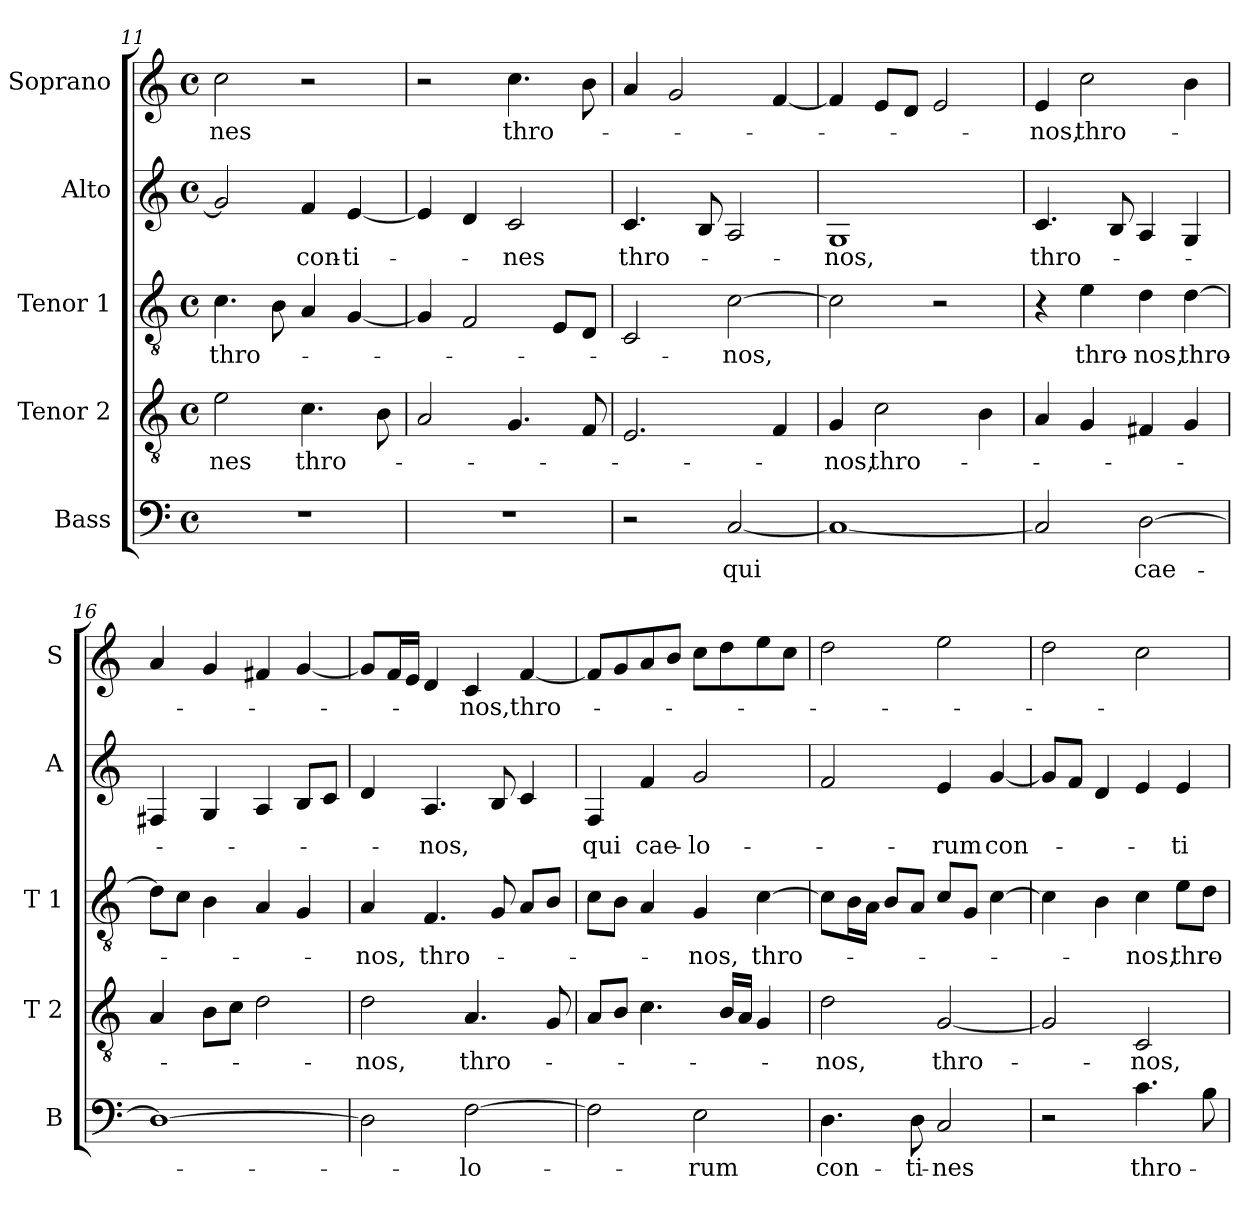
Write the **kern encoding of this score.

**kern	**text	**kern	**text	**kern	**text	**kern	**text	**kern	**text
*part5	*part5	*part4	*part4	*part3	*part3	*part2	*part2	*part1	*part1
*staff5	*staff5	*staff4	*staff4	*staff3	*staff3	*staff2	*staff2	*staff1	*staff1
*I"Bass	*	*I"Tenor 2	*	*I"Tenor 1	*	*I"Alto	*	*I"Soprano	*
*I'B	*	*I'T 2	*	*I'T 1	*	*I'A	*	*I'S	*
!!LO:PB:g=z
*clefF4	*	*clefGv2	*	*clefGv2	*	*clefG2	*	*clefG2	*
*k[]	*	*k[]	*	*k[]	*	*k[]	*	*k[]	*
*C:	*	*C:	*	*C:	*	*C:	*	*C:	*
*M4/4	*	*M4/4	*	*M4/4	*	*M4/4	*	*M4/4	*
*met(c)	*	*met(c)	*	*met(c)	*	*met(c)	*	*met(c)	*
=11	=11	=11	=11	=11	=11	=11	=11	=11	=11
1r	.	2e\	-nes	4.c\	thro-	2g/]	.	2cc\	-nes
.	.	.	.	8B\	.	.	.	.	.
.	.	4.c\	thro-	4A/	.	4f/	con-	2r	.
.	.	.	.	[4G/	.	[4e/	-ti-	.	.
.	.	8B\	.	.	.	.	.	.	.
=12	=12	=12	=12	=12	=12	=12	=12	=12	=12
1r	.	2A/	.	4G/]	.	4e/]	.	2r	.
.	.	.	.	2F/	.	4d/	.	.	.
.	.	4.G/	.	.	.	2c/	-nes	4.cc\	thro-
.	.	.	.	8E/L	.	.	.	.	.
.	.	8F/	.	8D/J	.	.	.	8b\	.
=13	=13	=13	=13	=13	=13	=13	=13	=13	=13
2r	.	2.E/	.	2C/	.	4.c/	thro-	4a/	.
.	.	.	.	.	.	.	.	2g/	.
.	.	.	.	.	.	8B/	.	.	.
[2C/	qui	.	.	[2c\	-nos,	2A/	.	.	.
.	.	4F/	.	.	.	.	.	[4f/	.
=14	=14	=14	=14	=14	=14	=14	=14	=14	=14
1C_	.	4G/	-nos,	2c\]	.	1G	-nos,	4f/]	.
.	.	2c\	thro-	.	.	.	.	8e/L	.
.	.	.	.	.	.	.	.	8d/J	.
.	.	.	.	2r	.	.	.	2e/	.
.	.	4B\	.	.	.	.	.	.	.
=15	=15	=15	=15	=15	=15	=15	=15	=15	=15
2C/]	.	4A/	.	4r	.	4.c/	thro-	4e/	-nos,
.	.	4G/	.	4e\	thro-	.	.	2cc\	thro-
.	.	.	.	.	.	8B/	.	.	.
[2D\	cae-	4F#X/	.	4d\	-nos,	4A/	.	.	.
.	.	4G/	.	[4d\	thro-	4G/	.	4b\	.
!!LO:LB:g=z
=16	=16	=16	=16	=16	=16	=16	=16	=16	=16
1D_	.	4A/	.	8d\L]	.	4F#X/	.	4a/	.
.	.	.	.	8c\J	.	.	.	.	.
.	.	8B\L	.	4B\	.	4G/	.	4g/	.
.	.	8c\J	.	.	.	.	.	.	.
.	.	2d\	.	4A/	.	4A/	.	4f#X/	.
.	.	.	.	4G/	.	8B/L	.	[4g/	.
.	.	.	.	.	.	8c/J	.	.	.
=17	=17	=17	=17	=17	=17	=17	=17	=17	=17
2D\]	.	2d\	-nos,	4A/	-nos,	4d/	.	8g/L]	.
.	.	.	.	.	.	.	.	16f/L	.
.	.	.	.	.	.	.	.	16e/JJ	.
.	.	.	.	4.F/	thro-	4.A/	-nos,	4d/	.
[2F\	-lo-	4.A/	thro-	.	.	.	.	4c/	-nos,
.	.	.	.	8G/	.	8B/	.	.	.
.	.	.	.	8A/L	.	4c/	.	[4f/	thro-
.	.	8G/	.	8B/J	.	.	.	.	.
=18	=18	=18	=18	=18	=18	=18	=18	=18	=18
2F\]	.	8A/L	.	8c\L	.	4F/	qui	8f/L]	.
.	.	8B/J	.	8B\J	.	.	.	8g/	.
.	.	4.c\	.	4A/	.	4f/	cae-	8a/	.
.	.	.	.	.	.	.	.	8b/J	.
2E\	-rum	.	.	4G/	-nos,	2g/	-lo-	8cc\L	.
.	.	16B/LL	.	.	.	.	.	8dd\	.
.	.	16A/JJ	.	.	.	.	.	.	.
.	.	4G/	.	[4c\	thro-	.	.	8ee\	.
.	.	.	.	.	.	.	.	8cc\J	.
=19	=19	=19	=19	=19	=19	=19	=19	=19	=19
4.D\	con-	2d\	-nos,	8c\L]	.	2f/	.	2dd\	.
.	.	.	.	16B\L	.	.	.	.	.
.	.	.	.	16A\JJ	.	.	.	.	.
.	.	.	.	8B/L	.	.	.	.	.
8D\	-ti-	.	.	8A/J	.	.	.	.	.
2C/	-nes	[2G/	thro-	8c/L	.	4e/	-rum	2ee\	.
.	.	.	.	8G/J	.	.	.	.	.
.	.	.	.	[4c\	.	[4g/	con-	.	.
!!LO:PB:g=z
=20	=20	=20	=20	=20	=20	=20	=20	=20	=20
2r	.	2G/]	.	4c\]	.	8g/L]	.	2dd\	.
.	.	.	.	.	.	8f/J	.	.	.
.	.	.	.	4B\	.	4d/	.	.	.
4.c\	thro-	2C/	-nos,	4c\	-nos,	4e/	.	2cc\	.
.	.	.	.	8e\L	thro-	4e/	-ti-	.	.
8B\	.	.	.	8d\J	.	.	.	.	.
=	=	=	=	=	=	=	=	=	=
*-	*-	*-	*-	*-	*-	*-	*-	*-	*-
